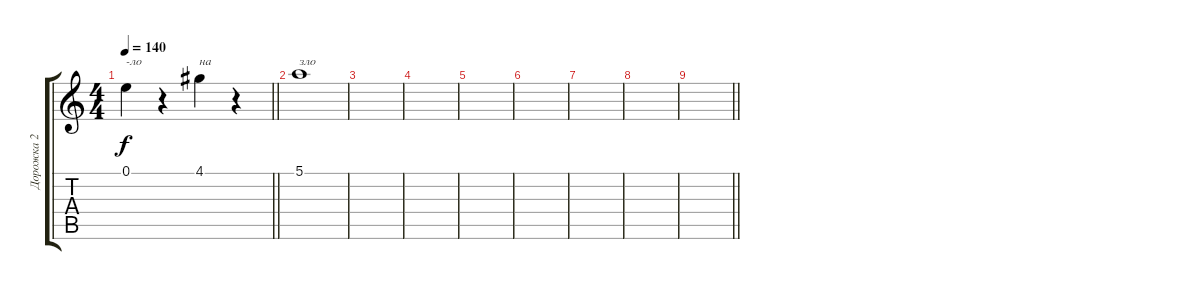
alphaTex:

\track ("Дорожка 2" "Дорожка 2") {instrument acousticguitarsteel}
\staff {score tabs}
\tuning (E4 B3 G3 D3 A2 E2) {hide}
\ts (4 4)
\tempo 140
\clef g2
\barLineRight lightlight
\ks c
0.1.4{txt "-ло" dy f} r.4 4.1.4{txt "на"} r.4 |
5.1.1{txt "зло"} |
|
|
|
|
|
|
\barLineRight lightlight
